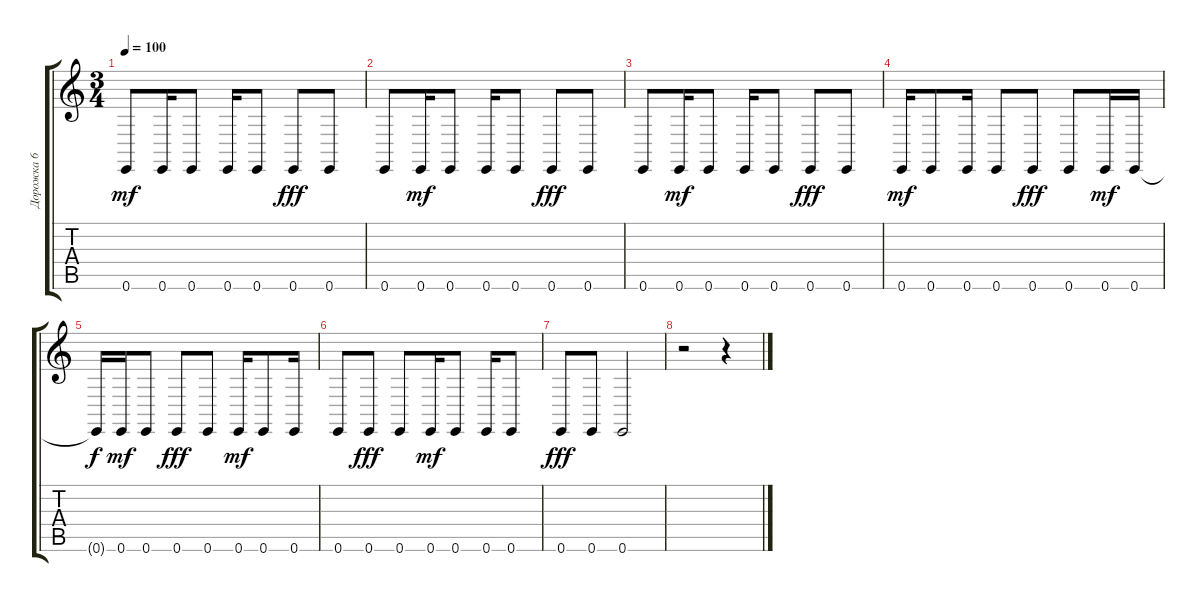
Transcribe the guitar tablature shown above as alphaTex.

\track ("Дорожка 6" "Дорожка 6") {instrument timpani}
\staff {score tabs}
\tuning (E4 B3 G3 D3 A2 E2) {hide}
\ts (3 4)
\tempo 100
\clef g2
\ks c
0.6.8{dy mf} 0.6.16 0.6.8 0.6.16 0.6.8 0.6.8{dy fff} 0.6.8 |
0.6.8 0.6.16{dy mf} 0.6.8 0.6.16 0.6.8 0.6.8{dy fff} 0.6.8 |
0.6.8 0.6.16{dy mf} 0.6.8 0.6.16 0.6.8 0.6.8{dy fff} 0.6.8 |
0.6.16{dy mf} 0.6.8 0.6.16 0.6.8 0.6.8{dy fff} 0.6.8 0.6.16{dy mf} 0.6.16 |
0.6{t}.16{dy f} 0.6.16{dy mf} 0.6.8 0.6.8{dy fff} 0.6.8 0.6.16{dy mf} 0.6.8 0.6.16 |
0.6.8 0.6.8{dy fff} 0.6.8 0.6.16{dy mf} 0.6.8 0.6.16 0.6.8 |
0.6.8{dy fff} 0.6.8 0.6.2 |
r.2 r.4
